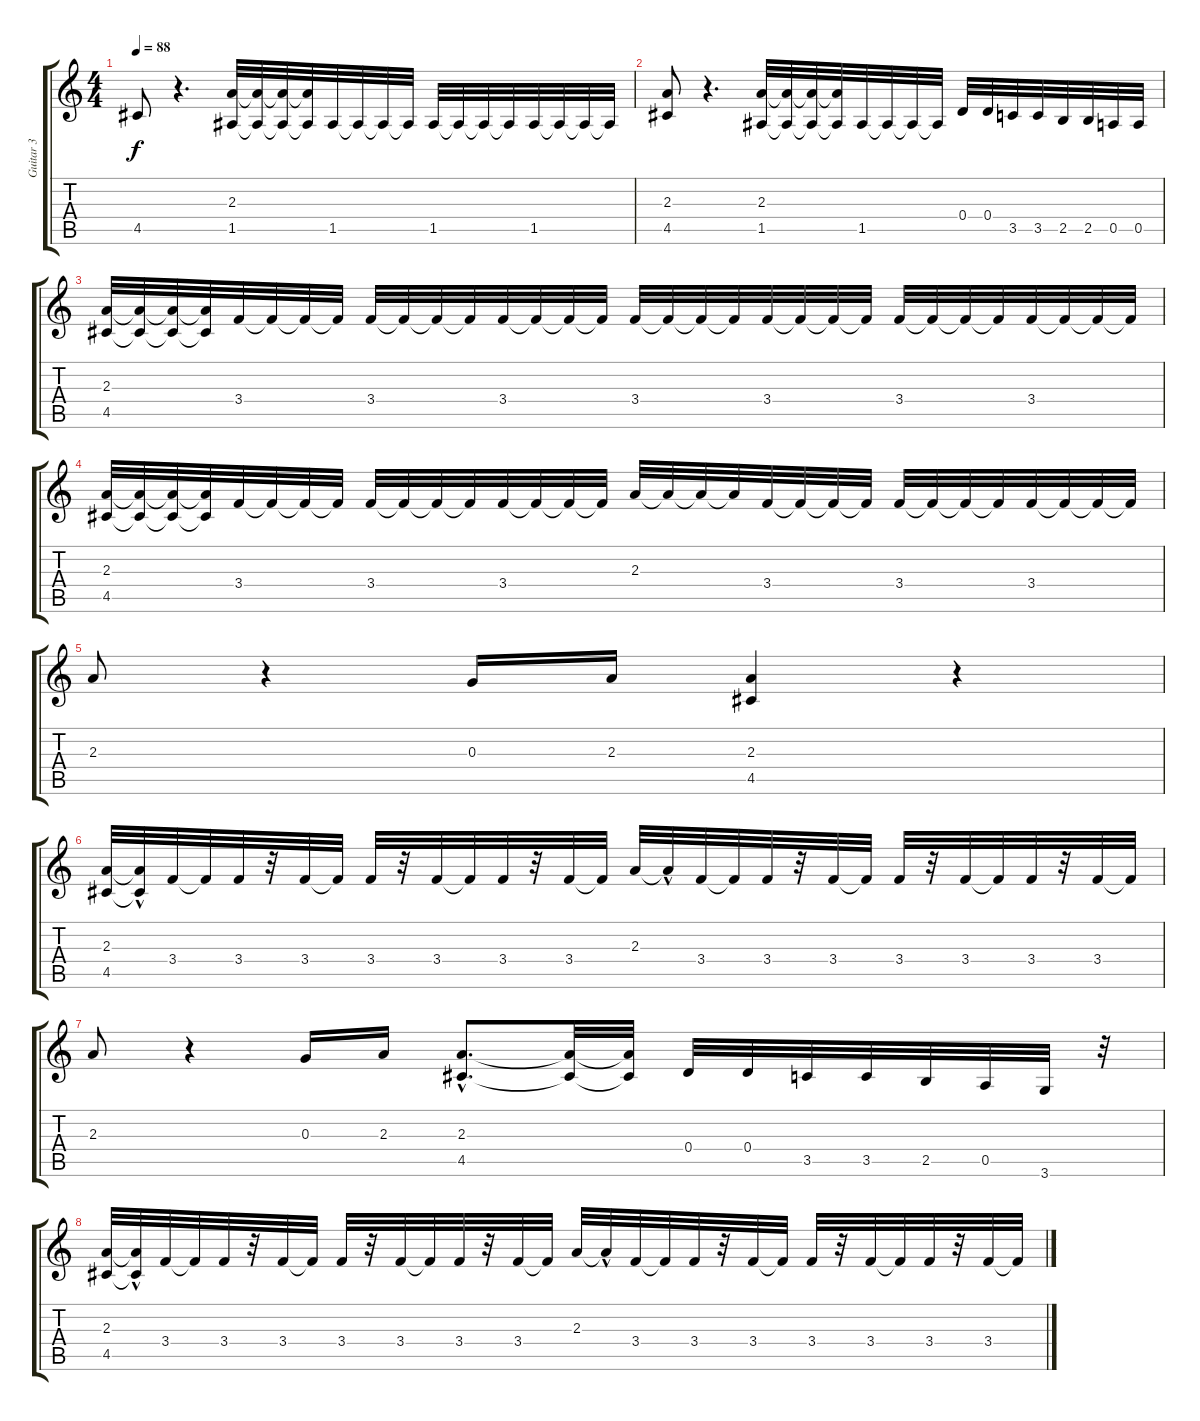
\track ("Guitar 3" "Guitar 3") {instrument acousticguitarnylon}
\staff {score tabs}
\tuning (E4 B3 G3 D3 A2 E2) {hide}
\ts (4 4)
\tempo 88
\clef g2
\ks c
4.5.8{dy f} r.4{d} (2.3 1.5).32 (2.3{t} 1.5{t}).32 (2.3{t} 1.5{t}).32 (2.3{t} 1.5{t}).32 1.5.32 1.5{t}.32 1.5{t}.32 1.5{t}.32 1.5.32 1.5{t}.32 1.5{t}.32 1.5{t}.32 1.5.32 1.5{t}.32 1.5{t}.32 1.5{t}.32 |
(2.3 4.5).8 r.4{d} (2.3 1.5).32 (2.3{t} 1.5{t}).32 (2.3{t} 1.5{t}).32 (2.3{t} 1.5{t}).32 1.5.32 1.5{t}.32 1.5{t}.32 1.5{t}.32 0.4.32 0.4.32 3.5.32 3.5.32 2.5.32 2.5.32 0.5.32 0.5.32 |
(2.3 4.5).32 (2.3{t} 4.5{t}).32 (2.3{t} 4.5{t}).32 (2.3{t} 4.5{t}).32 3.4.32 3.4{t}.32 3.4{t}.32 3.4{t}.32 3.4.32 3.4{t}.32 3.4{t}.32 3.4{t}.32 3.4.32 3.4{t}.32 3.4{t}.32 3.4{t}.32 3.4.32 3.4{t}.32 3.4{t}.32 3.4{t}.32 3.4.32 3.4{t}.32 3.4{t}.32 3.4{t}.32 3.4.32 3.4{t}.32 3.4{t}.32 3.4{t}.32 3.4.32 3.4{t}.32 3.4{t}.32 3.4{t}.32 |
(2.3 4.5).32 (2.3{t} 4.5{t}).32 (2.3{t} 4.5{t}).32 (2.3{t} 4.5{t}).32 3.4.32 3.4{t}.32 3.4{t}.32 3.4{t}.32 3.4.32 3.4{t}.32 3.4{t}.32 3.4{t}.32 3.4.32 3.4{t}.32 3.4{t}.32 3.4{t}.32 2.3.32 2.3{t}.32 2.3{t}.32 2.3{t}.32 3.4.32 3.4{t}.32 3.4{t}.32 3.4{t}.32 3.4.32 3.4{t}.32 3.4{t}.32 3.4{t}.32 3.4.32 3.4{t}.32 3.4{t}.32 3.4{t}.32 |
2.3.8 r.4 0.3.16 2.3.16 (2.3 4.5).4 r.4 |
(2.3 4.5).32 (2.3{hac t} 4.5{hac t}).32 3.4.32 3.4{t}.32 3.4.32 r.32 3.4.32 3.4{t}.32 3.4.32 r.32 3.4.32 3.4{t}.32 3.4.32 r.32 3.4.32 3.4{t}.32 2.3.32 2.3{hac t}.32 3.4.32 3.4{t}.32 3.4.32 r.32 3.4.32 3.4{t}.32 3.4.32 r.32 3.4.32 3.4{t}.32 3.4.32 r.32 3.4.32 3.4{t}.32 |
2.3.8 r.4 0.3.16 2.3.16 (2.3{hac} 4.5{hac}).8{d} (2.3{t} 4.5{t}).32 (2.3{t} 4.5{t}).32 0.4.32 0.4.32 3.5.32 3.5.32 2.5.32 0.5.32 3.6.32 r.32 |
(2.3 4.5).32 (2.3{hac t} 4.5{hac t}).32 3.4.32 3.4{t}.32 3.4.32 r.32 3.4.32 3.4{t}.32 3.4.32 r.32 3.4.32 3.4{t}.32 3.4.32 r.32 3.4.32 3.4{t}.32 2.3.32 2.3{hac t}.32 3.4.32 3.4{t}.32 3.4.32 r.32 3.4.32 3.4{t}.32 3.4.32 r.32 3.4.32 3.4{t}.32 3.4.32 r.32 3.4.32 3.4{t}.32
